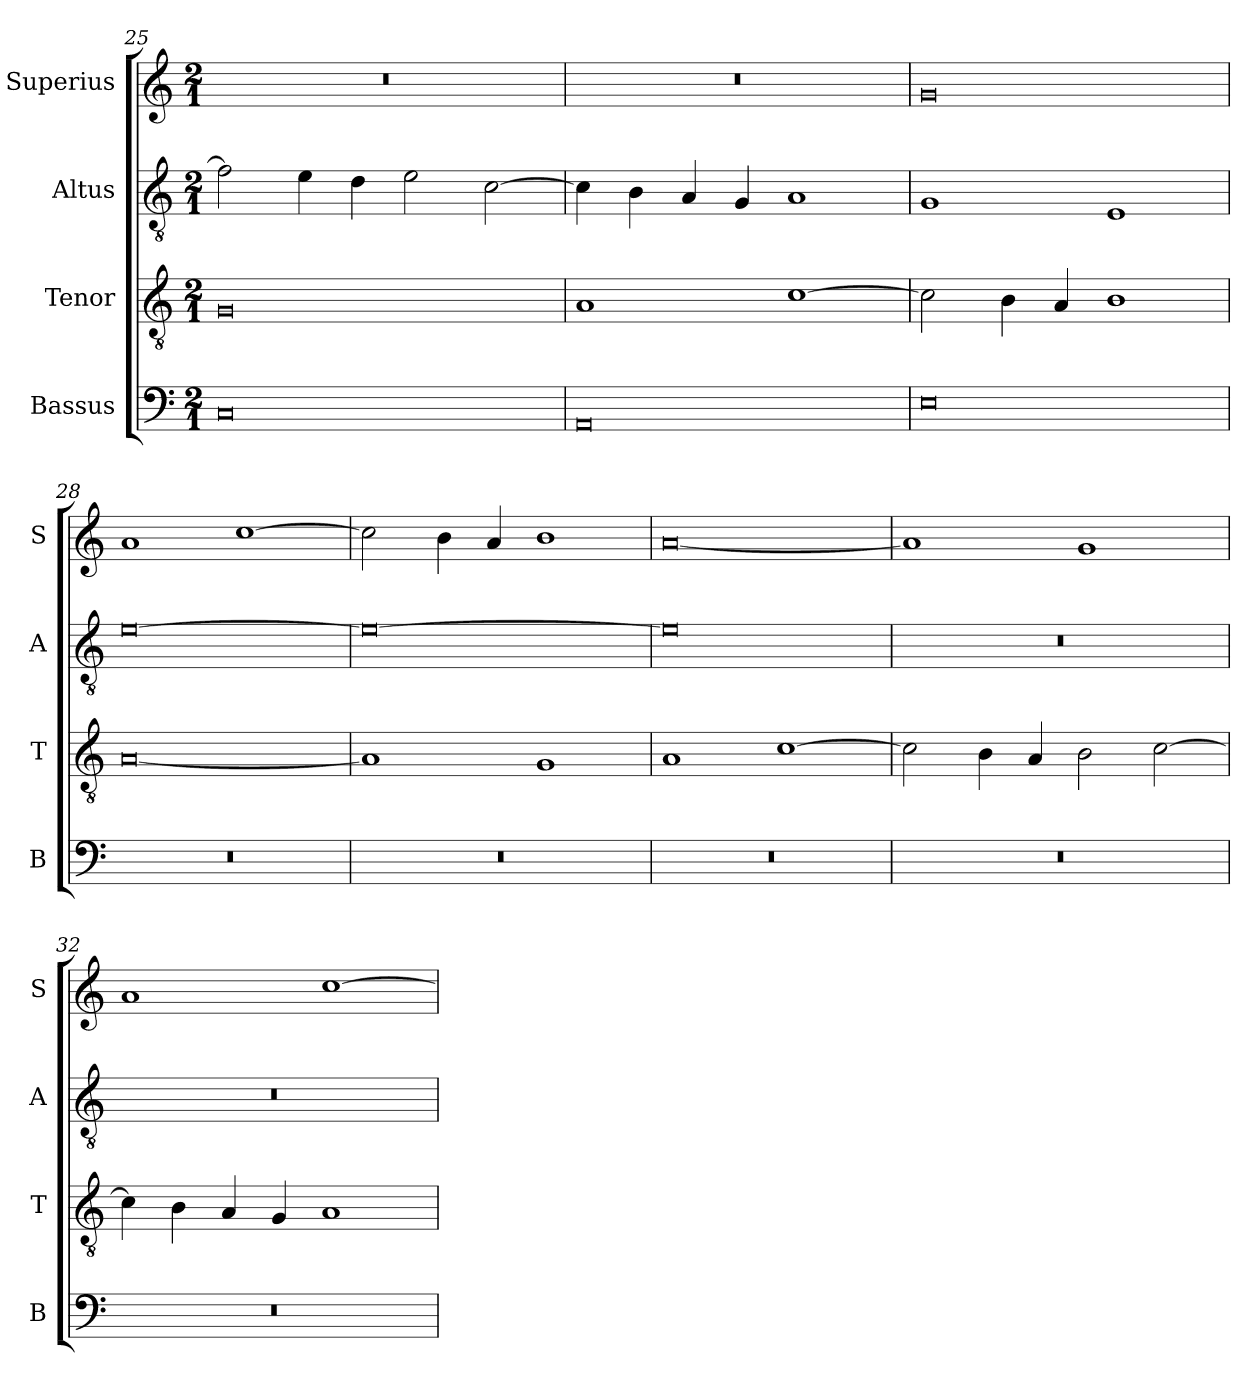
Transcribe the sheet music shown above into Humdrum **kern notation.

**kern	**kern	**kern	**kern
*part4	*part3	*part2	*part1
*staff4	*staff3	*staff2	*staff1
*I"Bassus	*I"Tenor	*I"Altus	*I"Superius
*I'B	*I'T	*I'A	*I'S
*clefF4	*clefGv2	*clefGv2	*clefG2
*k[]	*k[]	*k[]	*k[]
*M2/1	*M2/1	*M2/1	*M2/1
=25	=25	=25	=25
0C	0G	2f\]	0r
.	.	4e\	.
.	.	4d\	.
.	.	2e\	.
.	.	[2c\	.
=26	=26	=26	=26
0AA	1A	4c\]	0r
.	.	4B\	.
.	.	4A/	.
.	.	4G/	.
.	[1c	1A	.
=27	=27	=27	=27
0E	2c\]	1G	0g
.	4B\	.	.
.	4A/	.	.
.	1B	1E	.
=28	=28	=28	=28
0r	[0A	[0e	1a
.	.	.	[1cc
=29	=29	=29	=29
0r	1A]	0e_	2cc\]
.	.	.	4b\
.	.	.	4a/
.	1G	.	1b
=30	=30	=30	=30
0r	1A	0e]	[0a
.	[1c	.	.
=31	=31	=31	=31
0r	2c\]	0r	1a]
.	4B\	.	.
.	4A/	.	.
.	2B\	.	1g
.	[2c\	.	.
=32	=32	=32	=32
0r	4c\]	0r	1a
.	4B\	.	.
.	4A/	.	.
.	4G/	.	.
.	1A	.	[1cc
=	=	=	=
*-	*-	*-	*-
